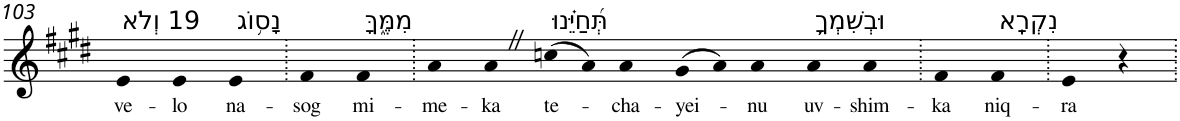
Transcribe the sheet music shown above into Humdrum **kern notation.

**kern	**text
*part1	*part1
*staff1	*staff1
*I"Piano	*
*I'Pno	*
!!LO:PB:g=z
*clefG2	*
*k[f#c#g#d#]	*
*E:	*
=103	=103
!LO:TX:a:t=19 וְלֹא	!
!	!LO:LY:b
4e	ve-
!	!LO:LY:b
4e	-lo
!LO:TX:a:t=נָס֥וֹג	!
!	!LO:LY:b
4e	na-
=104.	=104.
!	!LO:LY:b
4f#	-sog
!LO:TX:a:t=מִמֶּ֑ךָּ	!
!	!LO:LY:b
4f#	mi-
=105.	=105.
!	!LO:LY:b
4a	-me-
!	!LO:LY:b
4aZ	-ka
!LO:TX:a:t=תְּ֝חַיֵּ֗נוּ	!
!	!LO:LY:b
(>8ccn	te-
8a)	.
!	!LO:LY:b
4a	-cha-
!	!LO:LY:b
(>8g#	-yei-
8a)	.
!	!LO:LY:b
4a	-nu
!LO:TX:a:t=וּבְשִׁמְךָ֥	!
!	!LO:LY:b
4a	uv-
!	!LO:LY:b
4a	-shim-
=106.	=106.
!	!LO:LY:b
4f#	-ka
!LO:TX:a:t=נִקְרָֽא	!
!	!LO:LY:b
4f#	niq-
=107.	=107.
!	!LO:LY:b
4e	-ra
4r	.
=.	=.
*-	*-
